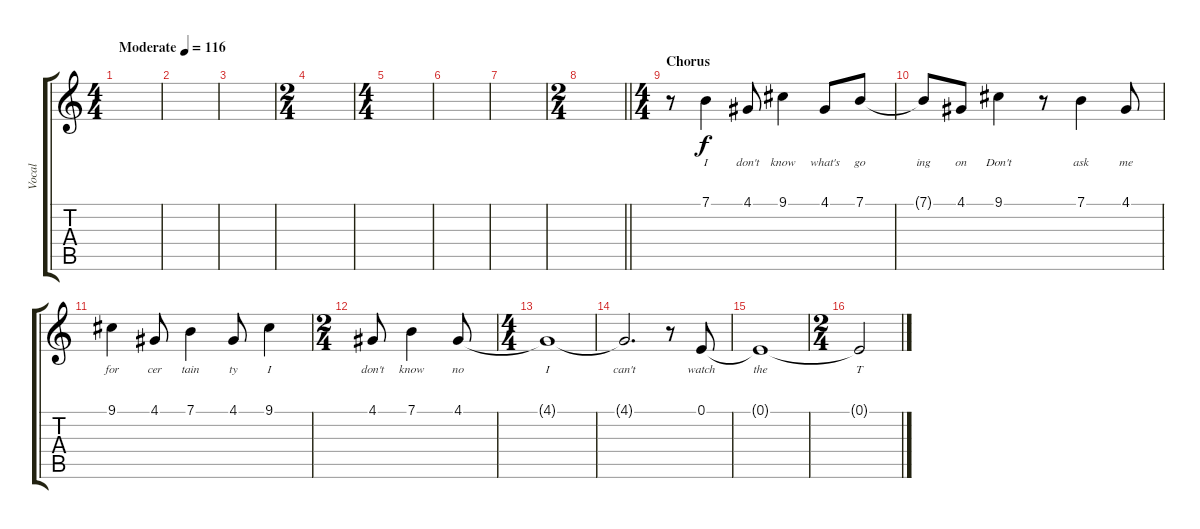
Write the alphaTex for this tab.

\track ("Vocal" "Vocal") {instrument acousticgrandpiano}
\staff {score tabs}
\tuning (E4 B3 G3 D3 A2 E2) {hide}
\ts (4 4)
\tempo (116 "Moderate")
\clef g2
\ks c
|
|
|
\ts (2 4)
|
\ts (4 4)
|
|
|
\ts (2 4)
\barLineRight lightlight
|
\ts (4 4)
\section ("" "Chorus")
r.8 7.1.4{lyrics (0 "I") lyrics (1 "") lyrics (2 "") lyrics (3 "") lyrics (4 "")} 4.1.8{lyrics (0 "don't") lyrics (1 "") lyrics (2 "") lyrics (3 "") lyrics (4 "")} 9.1.4{lyrics (0 "know") lyrics (1 "") lyrics (2 "") lyrics (3 "") lyrics (4 "")} 4.1.8{lyrics (0 "what's") lyrics (1 "") lyrics (2 "") lyrics (3 "") lyrics (4 "")} 7.1.8{lyrics (0 "go") lyrics (1 "") lyrics (2 "") lyrics (3 "") lyrics (4 "")} |
7.1{t}.8{lyrics (0 "ing") lyrics (1 "") lyrics (2 "") lyrics (3 "") lyrics (4 "")} 4.1.8{lyrics (0 "on") lyrics (1 "") lyrics (2 "") lyrics (3 "") lyrics (4 "")} 9.1.4{lyrics (0 "Don't") lyrics (1 "") lyrics (2 "") lyrics (3 "") lyrics (4 "")} r.8 7.1.4{lyrics (0 "ask") lyrics (1 "") lyrics (2 "") lyrics (3 "") lyrics (4 "")} 4.1.8{lyrics (0 "me") lyrics (1 "") lyrics (2 "") lyrics (3 "") lyrics (4 "")} |
9.1.4{lyrics (0 "for") lyrics (1 "") lyrics (2 "") lyrics (3 "") lyrics (4 "")} 4.1.8{lyrics (0 "cer") lyrics (1 "") lyrics (2 "") lyrics (3 "") lyrics (4 "")} 7.1.4{lyrics (0 "tain") lyrics (1 "") lyrics (2 "") lyrics (3 "") lyrics (4 "")} 4.1.8{lyrics (0 "ty") lyrics (1 "") lyrics (2 "") lyrics (3 "") lyrics (4 "")} 9.1.4{lyrics (0 "I") lyrics (1 "") lyrics (2 "") lyrics (3 "") lyrics (4 "")} |
\ts (2 4)
4.1.8{lyrics (0 "don't") lyrics (1 "") lyrics (2 "") lyrics (3 "") lyrics (4 "")} 7.1.4{lyrics (0 "know") lyrics (1 "") lyrics (2 "") lyrics (3 "") lyrics (4 "")} 4.1.8{lyrics (0 "no") lyrics (1 "") lyrics (2 "") lyrics (3 "") lyrics (4 "")} |
\ts (4 4)
4.1{t}.1{lyrics (0 "I") lyrics (1 "") lyrics (2 "") lyrics (3 "") lyrics (4 "")} |
4.1{t}.2{d lyrics (0 "can't") lyrics (1 "") lyrics (2 "") lyrics (3 "") lyrics (4 "")} r.8 0.1.8{lyrics (0 "watch") lyrics (1 "") lyrics (2 "") lyrics (3 "") lyrics (4 "")} |
0.1{t}.1{lyrics (0 "the") lyrics (1 "") lyrics (2 "") lyrics (3 "") lyrics (4 "")} |
\ts (2 4)
0.1{t}.2{lyrics (0 "T") lyrics (1 "") lyrics (2 "") lyrics (3 "") lyrics (4 "")}
